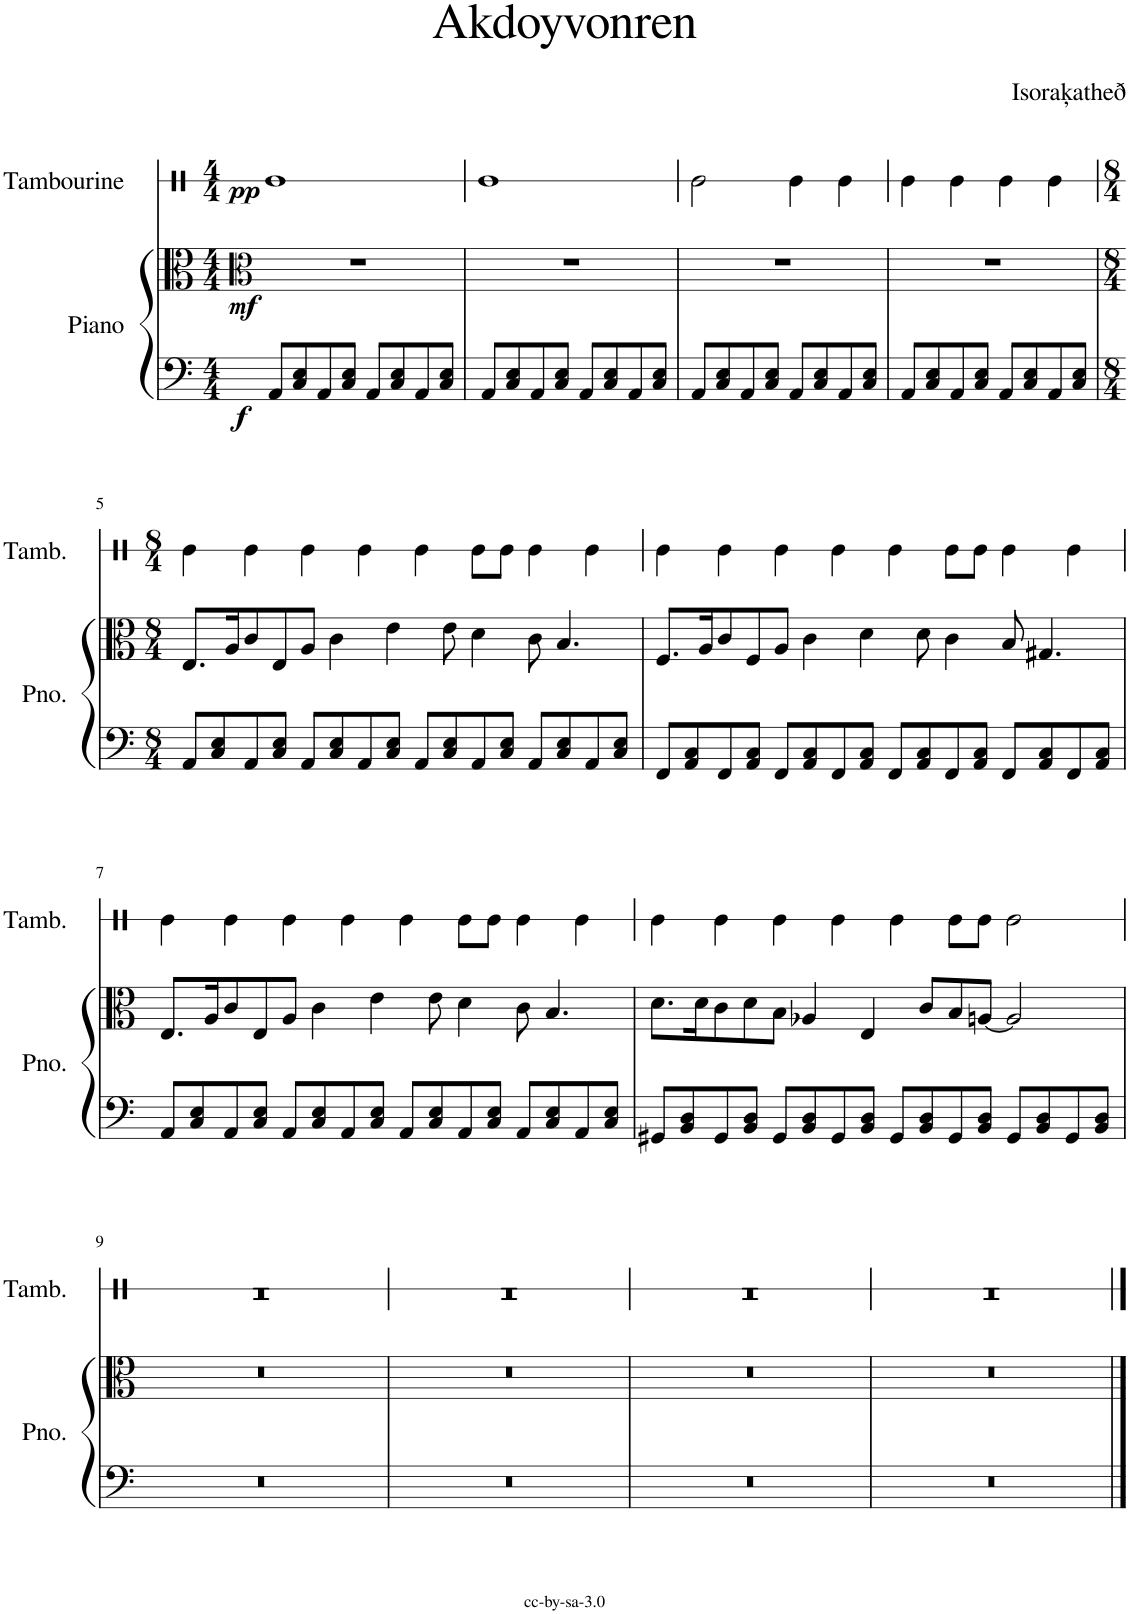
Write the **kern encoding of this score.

**kern	**kern	**dynam	**kern	**dynam
*part2	*part2	*part2	*part1	*part1
*staff3	*staff2	*staff2/3	*staff1	*staff1
*I"Piano	*	*	*I"Tambourine	*
*I'Pno.	*	*	*I'Tamb.	*
*	*	*	*stria1	*
*clefF4	*clefC3	*	*clefX	*
*k[]	*k[]	*	*k[]	*
*M4/4	*M4/4	*	*M4/4	*
=1	=1	=1	=1	=1
!	!	!LO:DY:b=2	!	!
!	!	!LO:DY:n=1:b	!	!LO:DY:b
8AA/L	1r	f mf	1Re	pp
8C/ 8E/	.	.	.	.
8AA/	.	.	.	.
8C/ 8E/J	.	.	.	.
8AA/L	.	.	.	.
8C/ 8E/	.	.	.	.
8AA/	.	.	.	.
8C/ 8E/J	.	.	.	.
=2	=2	=2	=2	=2
8AA/L	1r	.	1Re	.
8C/ 8E/	.	.	.	.
8AA/	.	.	.	.
8C/ 8E/J	.	.	.	.
8AA/L	.	.	.	.
8C/ 8E/	.	.	.	.
8AA/	.	.	.	.
8C/ 8E/J	.	.	.	.
=3	=3	=3	=3	=3
8AA/L	1r	.	2Re\	.
8C/ 8E/	.	.	.	.
8AA/	.	.	.	.
8C/ 8E/J	.	.	.	.
8AA/L	.	.	4Re\	.
8C/ 8E/	.	.	.	.
8AA/	.	.	4Re\	.
8C/ 8E/J	.	.	.	.
=4	=4	=4	=4	=4
8AA/L	1r	.	4Re\	.
8C/ 8E/	.	.	.	.
8AA/	.	.	4Re\	.
8C/ 8E/J	.	.	.	.
8AA/L	.	.	4Re\	.
8C/ 8E/	.	.	.	.
8AA/	.	.	4Re\	.
8C/ 8E/J	.	.	.	.
!!LO:LB:g=z
=5	=5	=5	=5	=5
*M8/4	*M8/4	*	*M8/4	*
8AA/L	8.E/L	.	4Re\	.
8C/ 8E/	.	.	.	.
.	16A/K	.	.	.
8AA/	8c/	.	4Re\	.
8C/ 8E/J	8E/	.	.	.
8AA/L	8A/J	.	4Re\	.
8C/ 8E/	4c\	.	.	.
8AA/	.	.	4Re\	.
8C/ 8E/J	4e\	.	.	.
8AA/L	.	.	4Re\	.
8C/ 8E/	8e\	.	.	.
8AA/	4d\	.	8Re\L	.
8C/ 8E/J	.	.	8Re\J	.
8AA/L	8c\	.	4Re\	.
8C/ 8E/	4.B/	.	.	.
8AA/	.	.	4Re\	.
8C/ 8E/J	.	.	.	.
=6	=6	=6	=6	=6
8FF/L	8.F/L	.	4Re\	.
8AA/ 8C/	.	.	.	.
.	16A/K	.	.	.
8FF/	8c/	.	4Re\	.
8AA/ 8C/J	8F/	.	.	.
8FF/L	8A/J	.	4Re\	.
8AA/ 8C/	4c\	.	.	.
8FF/	.	.	4Re\	.
8AA/ 8C/J	4d\	.	.	.
8FF/L	.	.	4Re\	.
8AA/ 8C/	8d\	.	.	.
8FF/	4c\	.	8Re\L	.
8AA/ 8C/J	.	.	8Re\J	.
8FF/L	8B/	.	4Re\	.
8AA/ 8C/	4.G#X/	.	.	.
8FF/	.	.	4Re\	.
8AA/ 8C/J	.	.	.	.
!!LO:LB:g=z
=7	=7	=7	=7	=7
8AA/L	8.E/L	.	4Re\	.
8C/ 8E/	.	.	.	.
.	16A/K	.	.	.
8AA/	8c/	.	4Re\	.
8C/ 8E/J	8E/	.	.	.
8AA/L	8A/J	.	4Re\	.
8C/ 8E/	4c\	.	.	.
8AA/	.	.	4Re\	.
8C/ 8E/J	4e\	.	.	.
8AA/L	.	.	4Re\	.
8C/ 8E/	8e\	.	.	.
8AA/	4d\	.	8Re\L	.
8C/ 8E/J	.	.	8Re\J	.
8AA/L	8c\	.	4Re\	.
8C/ 8E/	4.B/	.	.	.
8AA/	.	.	4Re\	.
8C/ 8E/J	.	.	.	.
=8	=8	=8	=8	=8
8GG#X/L	8.d\L	.	4Re\	.
8BB/ 8D/	.	.	.	.
.	16d\K	.	.	.
8GG#/	8c\	.	4Re\	.
8BB/ 8D/J	8d\	.	.	.
8GG#/L	8B\J	.	4Re\	.
8BB/ 8D/	4A-X/	.	.	.
8GG#/	.	.	4Re\	.
8BB/ 8D/J	4E/	.	.	.
8GG#/L	.	.	4Re\	.
8BB/ 8D/	8c/L	.	.	.
8GG#/	8B/	.	8Re\L	.
8BB/ 8D/J	[8An/J	.	8Re\J	.
8GG#/L	2A/]	.	2Re\	.
8BB/ 8D/	.	.	.	.
8GG#/	.	.	.	.
8BB/ 8D/J	.	.	.	.
!!LO:LB:g=z
=9	=9	=9	=9	=9
0r	0r	.	0r	.
=10	=10	=10	=10	=10
0r	0r	.	0r	.
=11	=11	=11	=11	=11
0r	0r	.	0r	.
=12	=12	=12	=12	=12
0r	0r	.	0r	.
==	==	==	==	==
*-	*-	*-	*-	*-
